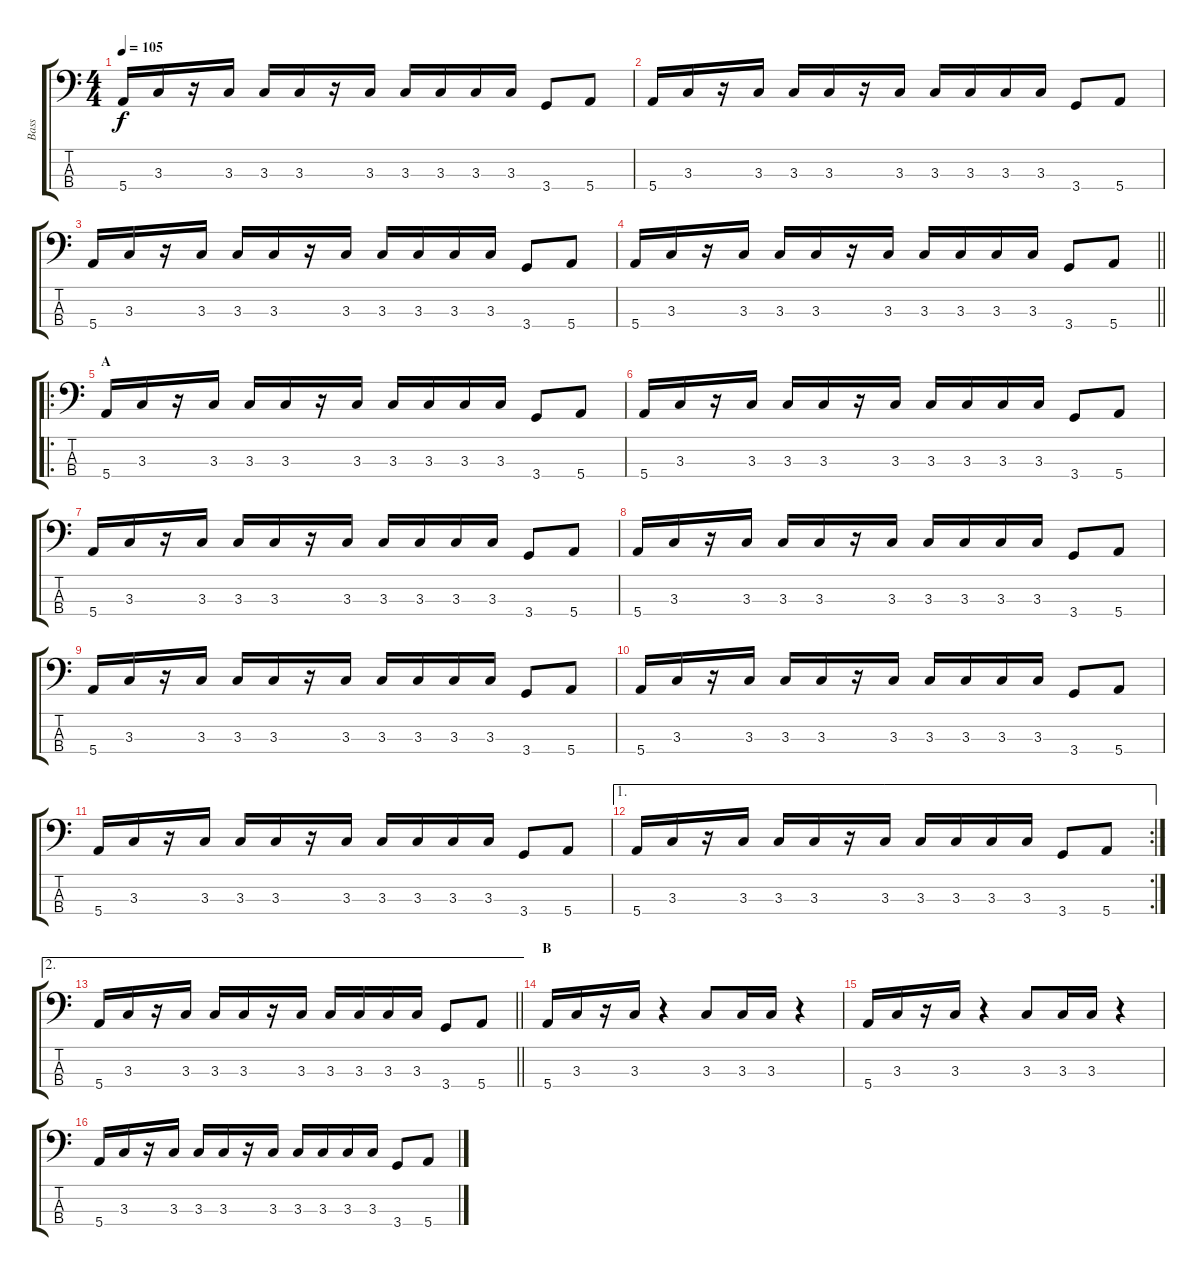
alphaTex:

\track ("Bass" "Bass") {instrument electricbassfinger}
\staff {score tabs}
\tuning (G2 D2 A1 E1) {hide}
\ts (4 4)
\tempo 105
\clef f4
\ks c
5.4.16{dy f} 3.3.16 r.16 3.3.16 3.3.16 3.3.16 r.16 3.3.16 3.3.16 3.3.16 3.3.16 3.3.16 3.4.8 5.4.8 |
5.4.16 3.3.16 r.16 3.3.16 3.3.16 3.3.16 r.16 3.3.16 3.3.16 3.3.16 3.3.16 3.3.16 3.4.8 5.4.8 |
5.4.16 3.3.16 r.16 3.3.16 3.3.16 3.3.16 r.16 3.3.16 3.3.16 3.3.16 3.3.16 3.3.16 3.4.8 5.4.8 |
\barLineRight lightlight
5.4.16 3.3.16 r.16 3.3.16 3.3.16 3.3.16 r.16 3.3.16 3.3.16 3.3.16 3.3.16 3.3.16 3.4.8 5.4.8 |
\ro
\section ("" "A")
5.4.16 3.3.16 r.16 3.3.16 3.3.16 3.3.16 r.16 3.3.16 3.3.16 3.3.16 3.3.16 3.3.16 3.4.8 5.4.8 |
5.4.16 3.3.16 r.16 3.3.16 3.3.16 3.3.16 r.16 3.3.16 3.3.16 3.3.16 3.3.16 3.3.16 3.4.8 5.4.8 |
5.4.16 3.3.16 r.16 3.3.16 3.3.16 3.3.16 r.16 3.3.16 3.3.16 3.3.16 3.3.16 3.3.16 3.4.8 5.4.8 |
5.4.16 3.3.16 r.16 3.3.16 3.3.16 3.3.16 r.16 3.3.16 3.3.16 3.3.16 3.3.16 3.3.16 3.4.8 5.4.8 |
5.4.16 3.3.16 r.16 3.3.16 3.3.16 3.3.16 r.16 3.3.16 3.3.16 3.3.16 3.3.16 3.3.16 3.4.8 5.4.8 |
5.4.16 3.3.16 r.16 3.3.16 3.3.16 3.3.16 r.16 3.3.16 3.3.16 3.3.16 3.3.16 3.3.16 3.4.8 5.4.8 |
5.4.16 3.3.16 r.16 3.3.16 3.3.16 3.3.16 r.16 3.3.16 3.3.16 3.3.16 3.3.16 3.3.16 3.4.8 5.4.8 |
\ae 1
\rc 2
5.4.16 3.3.16 r.16 3.3.16 3.3.16 3.3.16 r.16 3.3.16 3.3.16 3.3.16 3.3.16 3.3.16 3.4.8 5.4.8 |
\ae 2
\barLineRight lightlight
5.4.16 3.3.16 r.16 3.3.16 3.3.16 3.3.16 r.16 3.3.16 3.3.16 3.3.16 3.3.16 3.3.16 3.4.8 5.4.8 |
\section ("" "B")
5.4.16 3.3.16 r.16 3.3.16 r.4 3.3.8 3.3.16 3.3.16 r.4 |
5.4.16 3.3.16 r.16 3.3.16 r.4 3.3.8 3.3.16 3.3.16 r.4 |
5.4.16 3.3.16 r.16 3.3.16 3.3.16 3.3.16 r.16 3.3.16 3.3.16 3.3.16 3.3.16 3.3.16 3.4.8 5.4.8
